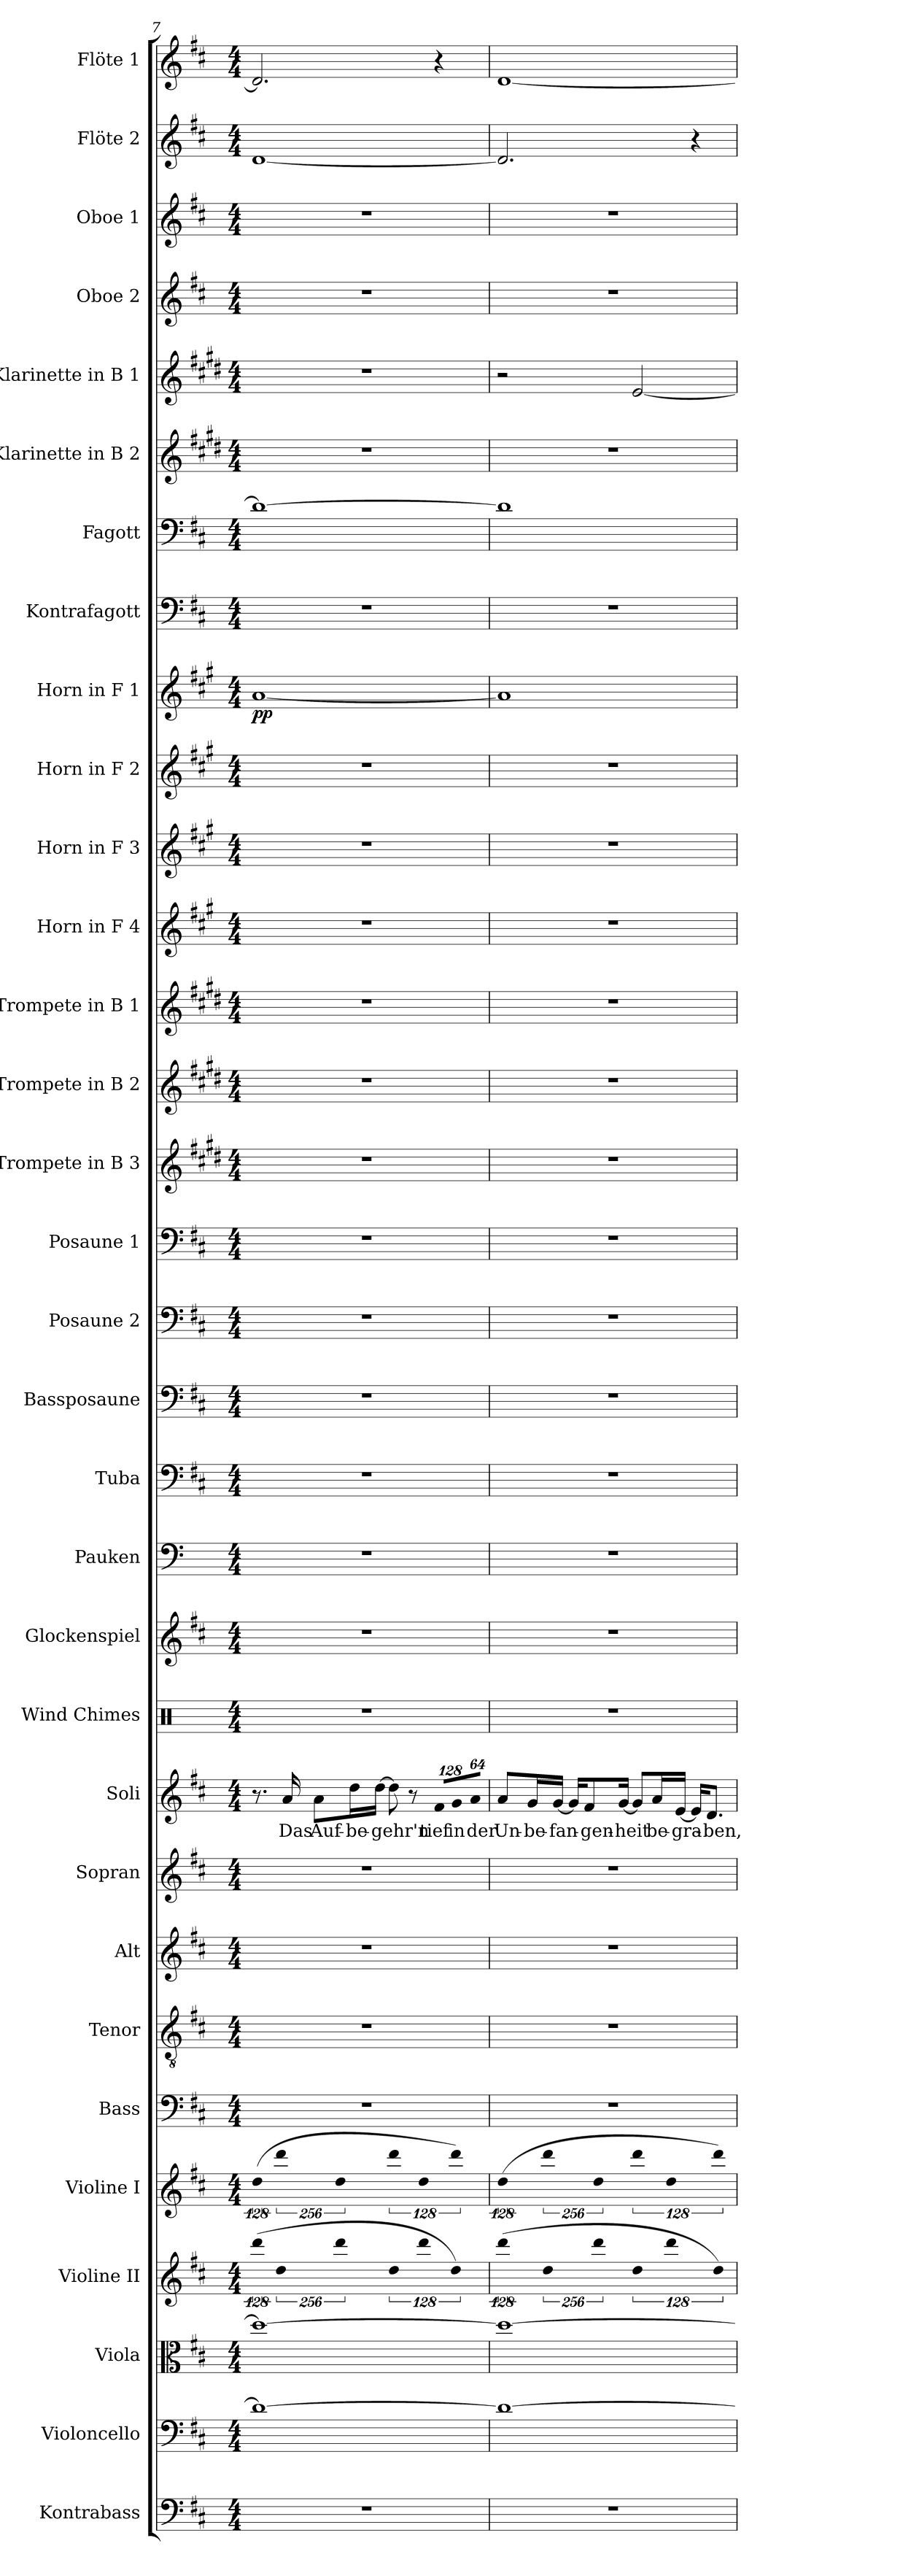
**kern	**kern	**kern	**kern	**kern	**kern	**kern	**kern	**kern	**kern	**text	**kern	**kern	**kern	**kern	**kern	**kern	**kern	**kern	**kern	**kern	**kern	**kern	**kern	**kern	**dynam	**kern	**kern	**kern	**kern	**kern	**kern	**kern	**kern
*part32	*part31	*part30	*part29	*part28	*part27	*part26	*part25	*part24	*part23	*part23	*part22	*part21	*part20	*part19	*part18	*part17	*part16	*part15	*part14	*part13	*part12	*part11	*part10	*part9	*part9	*part8	*part7	*part6	*part5	*part4	*part3	*part2	*part1
*staff32	*staff31	*staff30	*staff29	*staff28	*staff27	*staff26	*staff25	*staff24	*staff23	*staff23	*staff22	*staff21	*staff20	*staff19	*staff18	*staff17	*staff16	*staff15	*staff14	*staff13	*staff12	*staff11	*staff10	*staff9	*staff9	*staff8	*staff7	*staff6	*staff5	*staff4	*staff3	*staff2	*staff1
*I"Kontrabass	*I"Violoncello	*I"Viola	*I"Violine II	*I"Violine I	*I"Bass	*I"Tenor	*I"Alt	*I"Sopran	*I"Soli	*	*I"Wind Chimes	*I"Glockenspiel	*I"Pauken	*I"Tuba	*I"Bassposaune	*I"Posaune 2	*I"Posaune 1	*I"Trompete in B 3	*I"Trompete in B 2	*I"Trompete in B 1	*I"Horn in F 4	*I"Horn in F 3	*I"Horn in F 2	*I"Horn in F 1	*	*I"Kontrafagott	*I"Fagott	*I"Klarinette in B 2	*I"Klarinette in B 1	*I"Oboe 2	*I"Oboe 1	*I"Flöte 2	*I"Flöte 1
*I'Kb.	*I'Vc.	*I'Vla.	*I'Vl. II	*I'Vl. I	*I'B.	*I'T.	*I'A.	*I'S.	*	*	*I'W.Ch.	*I'Glsp.	*I'Pk.	*I'Tuba	*I'Bpos.	*I'Pos. 2	*I'Pos. 1	*I'Trp. 3	*I'Trp. 2	*I'Trp. 1	*I'Hn. 4	*I'Hn. 3	*I'Hn. 2	*I'Hn. 1	*	*I'Kfg.	*I'Fg.	*I'Kl. 2	*I'Kl. 1	*I'Ob. 2	*I'Ob. 1	*I'Fl. 2	*I'Fl. 1
*clefF4	*clefF4	*clefC3	*clefG2	*clefG2	*clefF4	*clefGv2	*clefG2	*clefG2	*clefG2	*	*clefX	*clefG2	*clefF4	*clefF4	*clefF4	*clefF4	*clefF4	*clefG2	*clefG2	*clefG2	*clefG2	*clefG2	*clefG2	*clefG2	*	*clefF4	*clefF4	*clefG2	*clefG2	*clefG2	*clefG2	*clefG2	*clefG2
*ITrd7c12	*	*	*	*	*	*ITrd7c12	*	*	*	*	*	*ITrd-14c-24	*	*	*	*	*	*ITrd1c2	*ITrd1c2	*ITrd1c2	*ITrd4c7	*ITrd4c7	*ITrd4c7	*ITrd4c7	*	*ITrd7c12	*	*ITrd1c2	*ITrd1c2	*	*	*	*
*k[f#c#]	*k[f#c#]	*k[f#c#]	*k[f#c#]	*k[f#c#]	*k[f#c#]	*k[f#c#]	*k[f#c#]	*k[f#c#]	*k[f#c#]	*	*k[]	*k[f#c#]	*k[]	*k[f#c#]	*k[f#c#]	*k[f#c#]	*k[f#c#]	*k[f#c#]	*k[f#c#]	*k[f#c#]	*k[f#c#]	*k[f#c#]	*k[f#c#]	*k[f#c#]	*	*k[f#c#]	*k[f#c#]	*k[f#c#]	*k[f#c#]	*k[f#c#]	*k[f#c#]	*k[f#c#]	*k[f#c#]
*D:	*D:	*D:	*D:	*D:	*D:	*D:	*D:	*D:	*D:	*	*C:	*D:	*C:	*D:	*D:	*D:	*D:	*D:	*D:	*D:	*D:	*D:	*D:	*D:	*	*D:	*D:	*D:	*D:	*D:	*D:	*D:	*D:
*M4/4	*M4/4	*M4/4	*M4/4	*M4/4	*M4/4	*M4/4	*M4/4	*M4/4	*M4/4	*	*M4/4	*M4/4	*M4/4	*M4/4	*M4/4	*M4/4	*M4/4	*M4/4	*M4/4	*M4/4	*M4/4	*M4/4	*M4/4	*M4/4	*	*M4/4	*M4/4	*M4/4	*M4/4	*M4/4	*M4/4	*M4/4	*M4/4
=7	=7	=7	=7	=7	=7	=7	=7	=7	=7	=7	=7	=7	=7	=7	=7	=7	=7	=7	=7	=7	=7	=7	=7	=7	=7	=7	=7	=7	=7	=7	=7	=7	=7
!	!	!	!LO:N:vis=4	!LO:N:vis=4	!	!	!	!	!	!	!	!	!	!	!	!	!	!	!	!	!	!	!	!	!	!	!	!	!	!	!	!	!
1r	1di_>	1ddi_>	(512%85dddi\	(512%85ddi\	1r	1r	1r	1r	8.r	.	1r	1r	1r	1r	1r	1r	1r	1r	1r	1r	1r	1r	1r	[<1di	pp	1r	1di_>	1r	1r	1r	1r	[<1di	2.di/]
!	!	!	!LO:N:vis=4	!LO:N:vis=4	!	!	!	!	!	!	!	!	!	!	!	!	!	!	!	!	!	!	!	!	!	!	!	!	!	!	!	!	!
.	.	.	1024%171ddi\	1024%171dddi\	.	.	.	.	.	.	.	.	.	.	.	.	.	.	.	.	.	.	.	.	.	.	.	.	.	.	.	.	.
!	!	!	!	!	!	!	!	!	!	!LO:LY:b:color=#000000	!	!	!	!	!	!	!	!	!	!	!	!	!	!	!	!	!	!	!	!	!	!	!
.	.	.	.	.	.	.	.	.	16ai/	Das	.	.	.	.	.	.	.	.	.	.	.	.	.	.	.	.	.	.	.	.	.	.	.
!	!	!	!	!	!	!	!	!	!	!LO:LY:b:color=#000000	!	!	!	!	!	!	!	!	!	!	!	!	!	!	!	!	!	!	!	!	!	!	!
.	.	.	.	.	.	.	.	.	8ai\L	Auf-	.	.	.	.	.	.	.	.	.	.	.	.	.	.	.	.	.	.	.	.	.	.	.
!	!	!	!LO:N:vis=4	!LO:N:vis=4	!	!	!	!	!	!	!	!	!	!	!	!	!	!	!	!	!	!	!	!	!	!	!	!	!	!	!	!	!
.	.	.	1024%171dddi\	1024%171ddi\	.	.	.	.	.	.	.	.	.	.	.	.	.	.	.	.	.	.	.	.	.	.	.	.	.	.	.	.	.
!	!	!	!	!	!	!	!	!	!	!LO:LY:b:color=#000000	!	!	!	!	!	!	!	!	!	!	!	!	!	!	!	!	!	!	!	!	!	!	!
.	.	.	.	.	.	.	.	.	16ddi\L	-be-	.	.	.	.	.	.	.	.	.	.	.	.	.	.	.	.	.	.	.	.	.	.	.
!	!	!	!	!	!	!	!	!	!	!LO:LY:b:color=#000000	!	!	!	!	!	!	!	!	!	!	!	!	!	!	!	!	!	!	!	!	!	!	!
.	.	.	.	.	.	.	.	.	[>16ddi\JJ	-gehr'n	.	.	.	.	.	.	.	.	.	.	.	.	.	.	.	.	.	.	.	.	.	.	.
!	!	!	!LO:N:vis=4	!LO:N:vis=4	!	!	!	!	!	!	!	!	!	!	!	!	!	!	!	!	!	!	!	!	!	!	!	!	!	!	!	!	!
.	.	.	512%85ddi\	512%85dddi\	.	.	.	.	8ddi\]	.	.	.	.	.	.	.	.	.	.	.	.	.	.	.	.	.	.	.	.	.	.	.	.
.	.	.	.	.	.	.	.	.	8r	.	.	.	.	.	.	.	.	.	.	.	.	.	.	.	.	.	.	.	.	.	.	.	.
!	!	!	!LO:N:vis=4	!LO:N:vis=4	!	!	!	!	!	!	!	!	!	!	!	!	!	!	!	!	!	!	!	!	!	!	!	!	!	!	!	!	!
.	.	.	1024%171dddi\	1024%171ddi\	.	.	.	.	.	.	.	.	.	.	.	.	.	.	.	.	.	.	.	.	.	.	.	.	.	.	.	.	.
*	*	*	*	*	*	*	*	*	*Xbrackettup	*	*	*	*	*	*	*	*	*	*	*	*	*	*	*	*	*	*	*	*	*	*	*	*
!	!	!	!	!	!	!	!	!	!LO:N:vis=8	!	!	!	!	!	!	!	!	!	!	!	!	!	!	!	!	!	!	!	!	!	!	!	!
!	!	!	!	!	!	!	!	!	!	!LO:LY:b:color=#000000	!	!	!	!	!	!	!	!	!	!	!	!	!	!	!	!	!	!	!	!	!	!	!
.	.	.	.	.	.	.	.	.	1024%85f#i/L	tief	.	.	.	.	.	.	.	.	.	.	.	.	.	.	.	.	.	.	.	.	.	.	4r
!	!	!	!LO:N:vis=4	!LO:N:vis=4	!	!	!	!	!LO:N:vis=8	!	!	!	!	!	!	!	!	!	!	!	!	!	!	!	!	!	!	!	!	!	!	!	!
!	!	!	!	!	!	!	!	!	!	!LO:LY:b:color=#000000	!	!	!	!	!	!	!	!	!	!	!	!	!	!	!	!	!	!	!	!	!	!	!
.	.	.	1024%171ddi\)	1024%171dddi\)	.	.	.	.	1024%85gi/	in	.	.	.	.	.	.	.	.	.	.	.	.	.	.	.	.	.	.	.	.	.	.	.
!	!	!	!	!	!	!	!	!	!LO:N:vis=8	!	!	!	!	!	!	!	!	!	!	!	!	!	!	!	!	!	!	!	!	!	!	!	!
!	!	!	!	!	!	!	!	!	!	!LO:LY:b:color=#000000	!	!	!	!	!	!	!	!	!	!	!	!	!	!	!	!	!	!	!	!	!	!	!
.	.	.	.	.	.	.	.	.	512%43ai/J	der	.	.	.	.	.	.	.	.	.	.	.	.	.	.	.	.	.	.	.	.	.	.	.
=8	=8	=8	=8	=8	=8	=8	=8	=8	=8	=8	=8	=8	=8	=8	=8	=8	=8	=8	=8	=8	=8	=8	=8	=8	=8	=8	=8	=8	=8	=8	=8	=8	=8
!	!	!	!LO:N:vis=4	!LO:N:vis=4	!	!	!	!	!	!	!	!	!	!	!	!	!	!	!	!	!	!	!	!	!	!	!	!	!	!	!	!	!
!	!	!	!	!	!	!	!	!	!	!LO:LY:b:color=#000000	!	!	!	!	!	!	!	!	!	!	!	!	!	!	!	!	!	!	!	!	!	!	!
1r	1di_>	1ddi_>	(512%85dddi\	(512%85ddi\	1r	1r	1r	1r	8ai/L	Un-	1r	1r	1r	1r	1r	1r	1r	1r	1r	1r	1r	1r	1r	1di]	.	1r	1di]	1r	2r	1r	1r	2.di/]	[<1di
!	!	!	!	!	!	!	!	!	!	!LO:LY:b:color=#000000	!	!	!	!	!	!	!	!	!	!	!	!	!	!	!	!	!	!	!	!	!	!	!
.	.	.	.	.	.	.	.	.	16gi/L	-be-	.	.	.	.	.	.	.	.	.	.	.	.	.	.	.	.	.	.	.	.	.	.	.
!	!	!	!LO:N:vis=4	!LO:N:vis=4	!	!	!	!	!	!	!	!	!	!	!	!	!	!	!	!	!	!	!	!	!	!	!	!	!	!	!	!	!
.	.	.	1024%171ddi\	1024%171dddi\	.	.	.	.	.	.	.	.	.	.	.	.	.	.	.	.	.	.	.	.	.	.	.	.	.	.	.	.	.
!	!	!	!	!	!	!	!	!	!	!LO:LY:b:color=#000000	!	!	!	!	!	!	!	!	!	!	!	!	!	!	!	!	!	!	!	!	!	!	!
.	.	.	.	.	.	.	.	.	[<16gi/JJ	-fan-	.	.	.	.	.	.	.	.	.	.	.	.	.	.	.	.	.	.	.	.	.	.	.
.	.	.	.	.	.	.	.	.	16gi/KL]	.	.	.	.	.	.	.	.	.	.	.	.	.	.	.	.	.	.	.	.	.	.	.	.
!	!	!	!	!	!	!	!	!	!	!LO:LY:b:color=#000000	!	!	!	!	!	!	!	!	!	!	!	!	!	!	!	!	!	!	!	!	!	!	!
.	.	.	.	.	.	.	.	.	8f#i/	-gen-	.	.	.	.	.	.	.	.	.	.	.	.	.	.	.	.	.	.	.	.	.	.	.
!	!	!	!LO:N:vis=4	!LO:N:vis=4	!	!	!	!	!	!	!	!	!	!	!	!	!	!	!	!	!	!	!	!	!	!	!	!	!	!	!	!	!
.	.	.	1024%171dddi\	1024%171ddi\	.	.	.	.	.	.	.	.	.	.	.	.	.	.	.	.	.	.	.	.	.	.	.	.	.	.	.	.	.
!	!	!	!	!	!	!	!	!	!	!LO:LY:b:color=#000000	!	!	!	!	!	!	!	!	!	!	!	!	!	!	!	!	!	!	!	!	!	!	!
.	.	.	.	.	.	.	.	.	[<16gi/Jk	-heit	.	.	.	.	.	.	.	.	.	.	.	.	.	.	.	.	.	.	.	.	.	.	.
!	!	!	!LO:N:vis=4	!LO:N:vis=4	!	!	!	!	!	!	!	!	!	!	!	!	!	!	!	!	!	!	!	!	!	!	!	!	!	!	!	!	!
.	.	.	512%85ddi\	512%85dddi\	.	.	.	.	8gi/L]	.	.	.	.	.	.	.	.	.	.	.	.	.	.	.	.	.	.	.	[<2di/	.	.	.	.
!	!	!	!	!	!	!	!	!	!	!LO:LY:b:color=#000000	!	!	!	!	!	!	!	!	!	!	!	!	!	!	!	!	!	!	!	!	!	!	!
.	.	.	.	.	.	.	.	.	16ai/L	be-	.	.	.	.	.	.	.	.	.	.	.	.	.	.	.	.	.	.	.	.	.	.	.
!	!	!	!LO:N:vis=4	!LO:N:vis=4	!	!	!	!	!	!	!	!	!	!	!	!	!	!	!	!	!	!	!	!	!	!	!	!	!	!	!	!	!
.	.	.	1024%171dddi\	1024%171ddi\	.	.	.	.	.	.	.	.	.	.	.	.	.	.	.	.	.	.	.	.	.	.	.	.	.	.	.	.	.
!	!	!	!	!	!	!	!	!	!	!LO:LY:b:color=#000000	!	!	!	!	!	!	!	!	!	!	!	!	!	!	!	!	!	!	!	!	!	!	!
.	.	.	.	.	.	.	.	.	[<16ei/JJ	-gra-	.	.	.	.	.	.	.	.	.	.	.	.	.	.	.	.	.	.	.	.	.	.	.
.	.	.	.	.	.	.	.	.	16ei/KL]	.	.	.	.	.	.	.	.	.	.	.	.	.	.	.	.	.	.	.	.	.	.	4r	.
!	!	!	!	!	!	!	!	!	!	!LO:LY:b:color=#000000	!	!	!	!	!	!	!	!	!	!	!	!	!	!	!	!	!	!	!	!	!	!	!
.	.	.	.	.	.	.	.	.	8.di/J	-ben,	.	.	.	.	.	.	.	.	.	.	.	.	.	.	.	.	.	.	.	.	.	.	.
!	!	!	!LO:N:vis=4	!LO:N:vis=4	!	!	!	!	!	!	!	!	!	!	!	!	!	!	!	!	!	!	!	!	!	!	!	!	!	!	!	!	!
.	.	.	1024%171ddi\)	1024%171dddi\)	.	.	.	.	.	.	.	.	.	.	.	.	.	.	.	.	.	.	.	.	.	.	.	.	.	.	.	.	.
=	=	=	=	=	=	=	=	=	=	=	=	=	=	=	=	=	=	=	=	=	=	=	=	=	=	=	=	=	=	=	=	=	=
*-	*-	*-	*-	*-	*-	*-	*-	*-	*-	*-	*-	*-	*-	*-	*-	*-	*-	*-	*-	*-	*-	*-	*-	*-	*-	*-	*-	*-	*-	*-	*-	*-	*-
